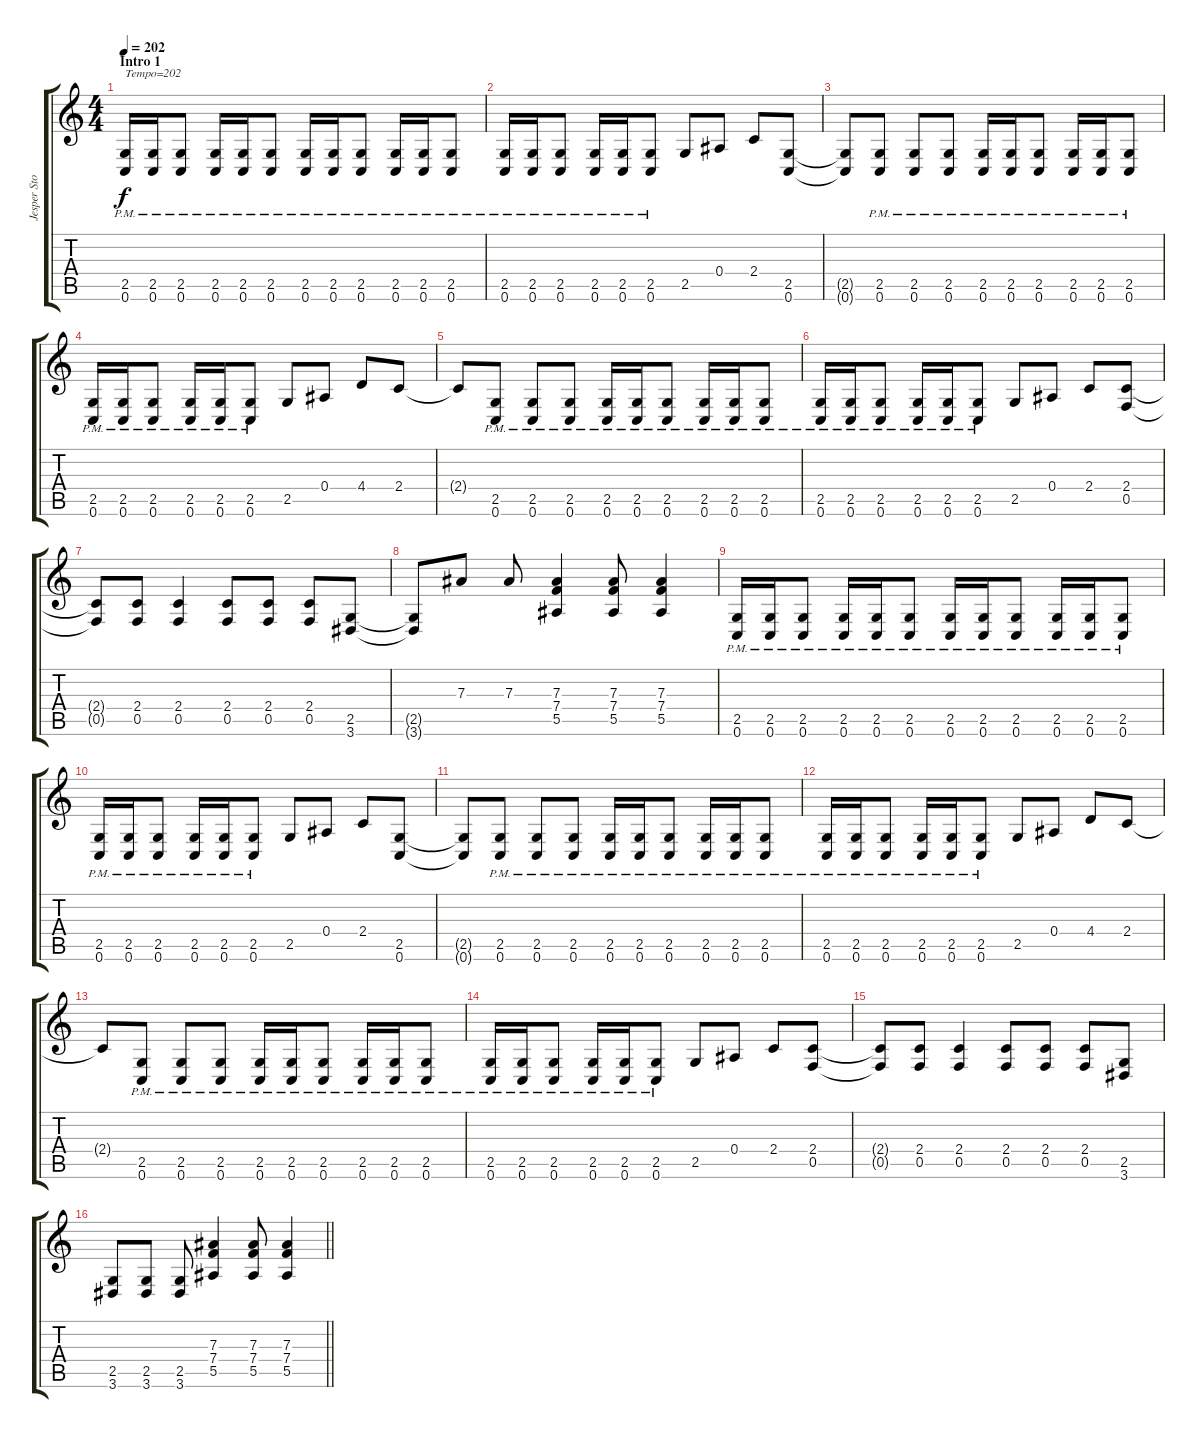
\track ("Jesper Stormbläd" "Jesper Sto") {instrument distortionguitar}
\staff {score tabs}
\tuning (C4 G3 Eb3 Bb2 F2 C2) {hide}
\ts (4 4)
\section ("" "Intro 1")
\tempo 202
\clef g2
\ks c
(2.5{pm} 0.6{pm}).16{txt "Tempo=202" dy f instrument distortionguitar} (2.5{pm} 0.6{pm}).16 (2.5{pm} 0.6{pm}).8 (2.5{pm} 0.6{pm}).16 (2.5{pm} 0.6{pm}).16 (2.5{pm} 0.6{pm}).8 (2.5{pm} 0.6{pm}).16 (2.5{pm} 0.6{pm}).16 (2.5{pm} 0.6{pm}).8 (2.5{pm} 0.6{pm}).16 (2.5{pm} 0.6{pm}).16 (2.5{pm} 0.6{pm}).8 |
(2.5{pm} 0.6{pm}).16 (2.5{pm} 0.6{pm}).16 (2.5{pm} 0.6{pm}).8 (2.5{pm} 0.6{pm}).16 (2.5{pm} 0.6{pm}).16 (2.5{pm} 0.6{pm}).8 2.5.8 0.4.8 2.4.8 (2.5 0.6).8 |
(2.5{t} 0.6{t}).8 (2.5{pm} 0.6{pm}).8 (2.5{pm} 0.6{pm}).8 (2.5{pm} 0.6{pm}).8 (2.5{pm} 0.6{pm}).16 (2.5{pm} 0.6{pm}).16 (2.5{pm} 0.6{pm}).8 (2.5{pm} 0.6{pm}).16 (2.5{pm} 0.6{pm}).16 (2.5{pm} 0.6{pm}).8 |
(2.5{pm} 0.6{pm}).16 (2.5{pm} 0.6{pm}).16 (2.5{pm} 0.6{pm}).8 (2.5{pm} 0.6{pm}).16 (2.5{pm} 0.6{pm}).16 (2.5{pm} 0.6{pm}).8 2.5.8 0.4.8 4.4.8 2.4.8 |
2.4{t}.8 (2.5{pm} 0.6{pm}).8 (2.5{pm} 0.6{pm}).8 (2.5{pm} 0.6{pm}).8 (2.5{pm} 0.6{pm}).16 (2.5{pm} 0.6{pm}).16 (2.5{pm} 0.6{pm}).8 (2.5{pm} 0.6{pm}).16 (2.5{pm} 0.6{pm}).16 (2.5{pm} 0.6{pm}).8 |
(2.5{pm} 0.6{pm}).16 (2.5{pm} 0.6{pm}).16 (2.5{pm} 0.6{pm}).8 (2.5{pm} 0.6{pm}).16 (2.5{pm} 0.6{pm}).16 (2.5{pm} 0.6{pm}).8 2.5.8 0.4.8 2.4.8 (2.4 0.5).8 |
(2.4{t} 0.5{t}).8 (2.4 0.5).8 (2.4 0.5).4 (2.4 0.5).8 (2.4 0.5).8 (2.4 0.5).8 (2.5 3.6).8 |
(2.5{t} 3.6{t}).8 7.3.8 7.3.8 (7.3 7.4 5.5).4 (7.3 7.4 5.5).8 (7.3 7.4 5.5).4 |
(2.5{pm} 0.6{pm}).16 (2.5{pm} 0.6{pm}).16 (2.5{pm} 0.6{pm}).8 (2.5{pm} 0.6{pm}).16 (2.5{pm} 0.6{pm}).16 (2.5{pm} 0.6{pm}).8 (2.5{pm} 0.6{pm}).16 (2.5{pm} 0.6{pm}).16 (2.5{pm} 0.6{pm}).8 (2.5{pm} 0.6{pm}).16 (2.5{pm} 0.6{pm}).16 (2.5{pm} 0.6{pm}).8 |
(2.5{pm} 0.6{pm}).16 (2.5{pm} 0.6{pm}).16 (2.5{pm} 0.6{pm}).8 (2.5{pm} 0.6{pm}).16 (2.5{pm} 0.6{pm}).16 (2.5{pm} 0.6{pm}).8 2.5.8 0.4.8 2.4.8 (2.5 0.6).8 |
(2.5{t} 0.6{t}).8 (2.5{pm} 0.6{pm}).8 (2.5{pm} 0.6{pm}).8 (2.5{pm} 0.6{pm}).8 (2.5{pm} 0.6{pm}).16 (2.5{pm} 0.6{pm}).16 (2.5{pm} 0.6{pm}).8 (2.5{pm} 0.6{pm}).16 (2.5{pm} 0.6{pm}).16 (2.5{pm} 0.6{pm}).8 |
(2.5{pm} 0.6{pm}).16 (2.5{pm} 0.6{pm}).16 (2.5{pm} 0.6{pm}).8 (2.5{pm} 0.6{pm}).16 (2.5{pm} 0.6{pm}).16 (2.5{pm} 0.6{pm}).8 2.5.8 0.4.8 4.4.8 2.4.8 |
2.4{t}.8 (2.5{pm} 0.6{pm}).8 (2.5{pm} 0.6{pm}).8 (2.5{pm} 0.6{pm}).8 (2.5{pm} 0.6{pm}).16 (2.5{pm} 0.6{pm}).16 (2.5{pm} 0.6{pm}).8 (2.5{pm} 0.6{pm}).16 (2.5{pm} 0.6{pm}).16 (2.5{pm} 0.6{pm}).8 |
(2.5{pm} 0.6{pm}).16 (2.5{pm} 0.6{pm}).16 (2.5{pm} 0.6{pm}).8 (2.5{pm} 0.6{pm}).16 (2.5{pm} 0.6{pm}).16 (2.5{pm} 0.6{pm}).8 2.5.8 0.4.8 2.4.8 (2.4 0.5).8 |
(2.4{t} 0.5{t}).8 (2.4 0.5).8 (2.4 0.5).4 (2.4 0.5).8 (2.4 0.5).8 (2.4 0.5).8 (2.5 3.6).8 |
\barLineRight lightlight
(2.5 3.6).8 (2.5 3.6).8 (2.5 3.6).8 (7.3 7.4 5.5).4 (7.3 7.4 5.5).8 (7.3 7.4 5.5).4
